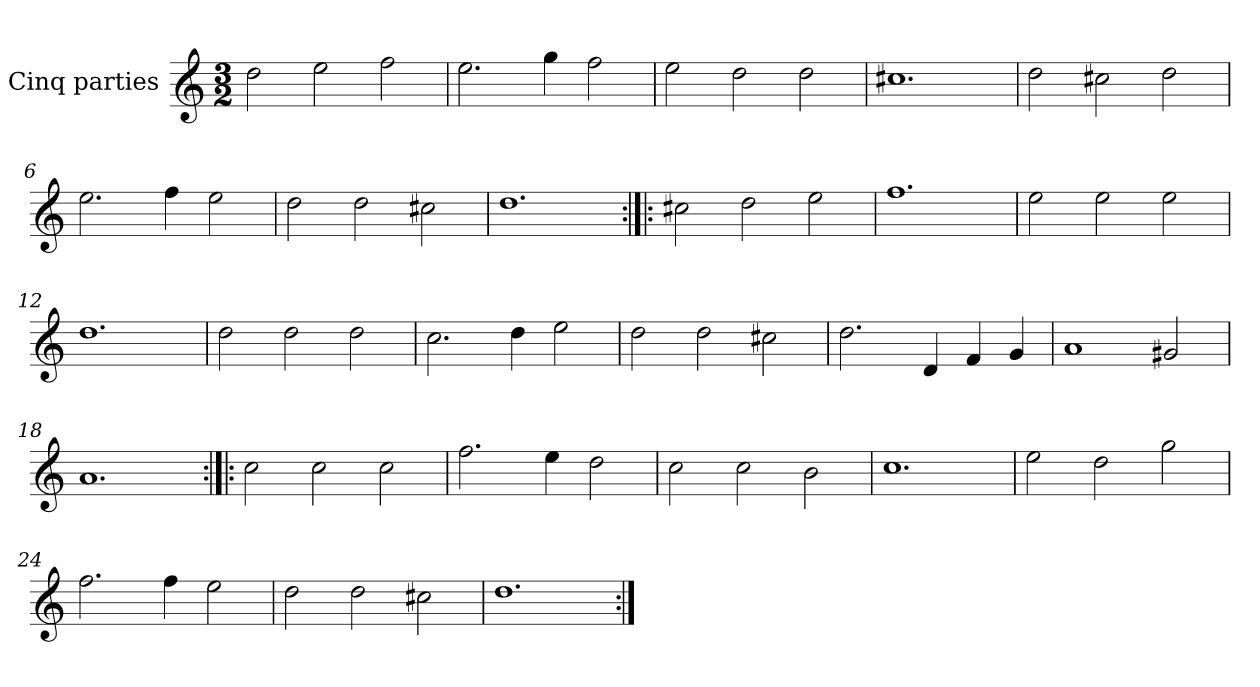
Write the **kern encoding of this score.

**kern
*part1
*staff1
*I"Cinq parties
*clefG2
*k[]
*M3/2
*MM180
=1
2dd\
2ee\
2ff\
=2
2.ee\
4gg\
2ff\
=3
2ee\
2dd\
2dd\
=4
1.cc#X
=5
2dd\
2cc#X\
2dd\
=6
2.ee\
4ff\
2ee\
=7
2dd\
2dd\
2cc#X\
=8
1.dd
=9:|!|:
2cc#X\
2dd\
2ee\
=10
1.ff
=11
2ee\
2ee\
2ee\
=12
1.dd
=13
2dd\
2dd\
2dd\
=14
2.cc\
4dd\
2ee\
=15
2dd\
2dd\
2cc#X\
=16
2.dd\
4d/
4f/
4g/
=17
1a
2g#X/
=18
1.a
=19:|!|:
2cc\
2cc\
2cc\
=20
2.ff\
4ee\
2dd\
=21
2cc\
2cc\
2b\
=22
1.cc
=23
2ee\
2dd\
2gg\
=24
2.ff\
4ff\
2ee\
=25
2dd\
2dd\
2cc#X\
=26
1.dd
=:|!
*-
